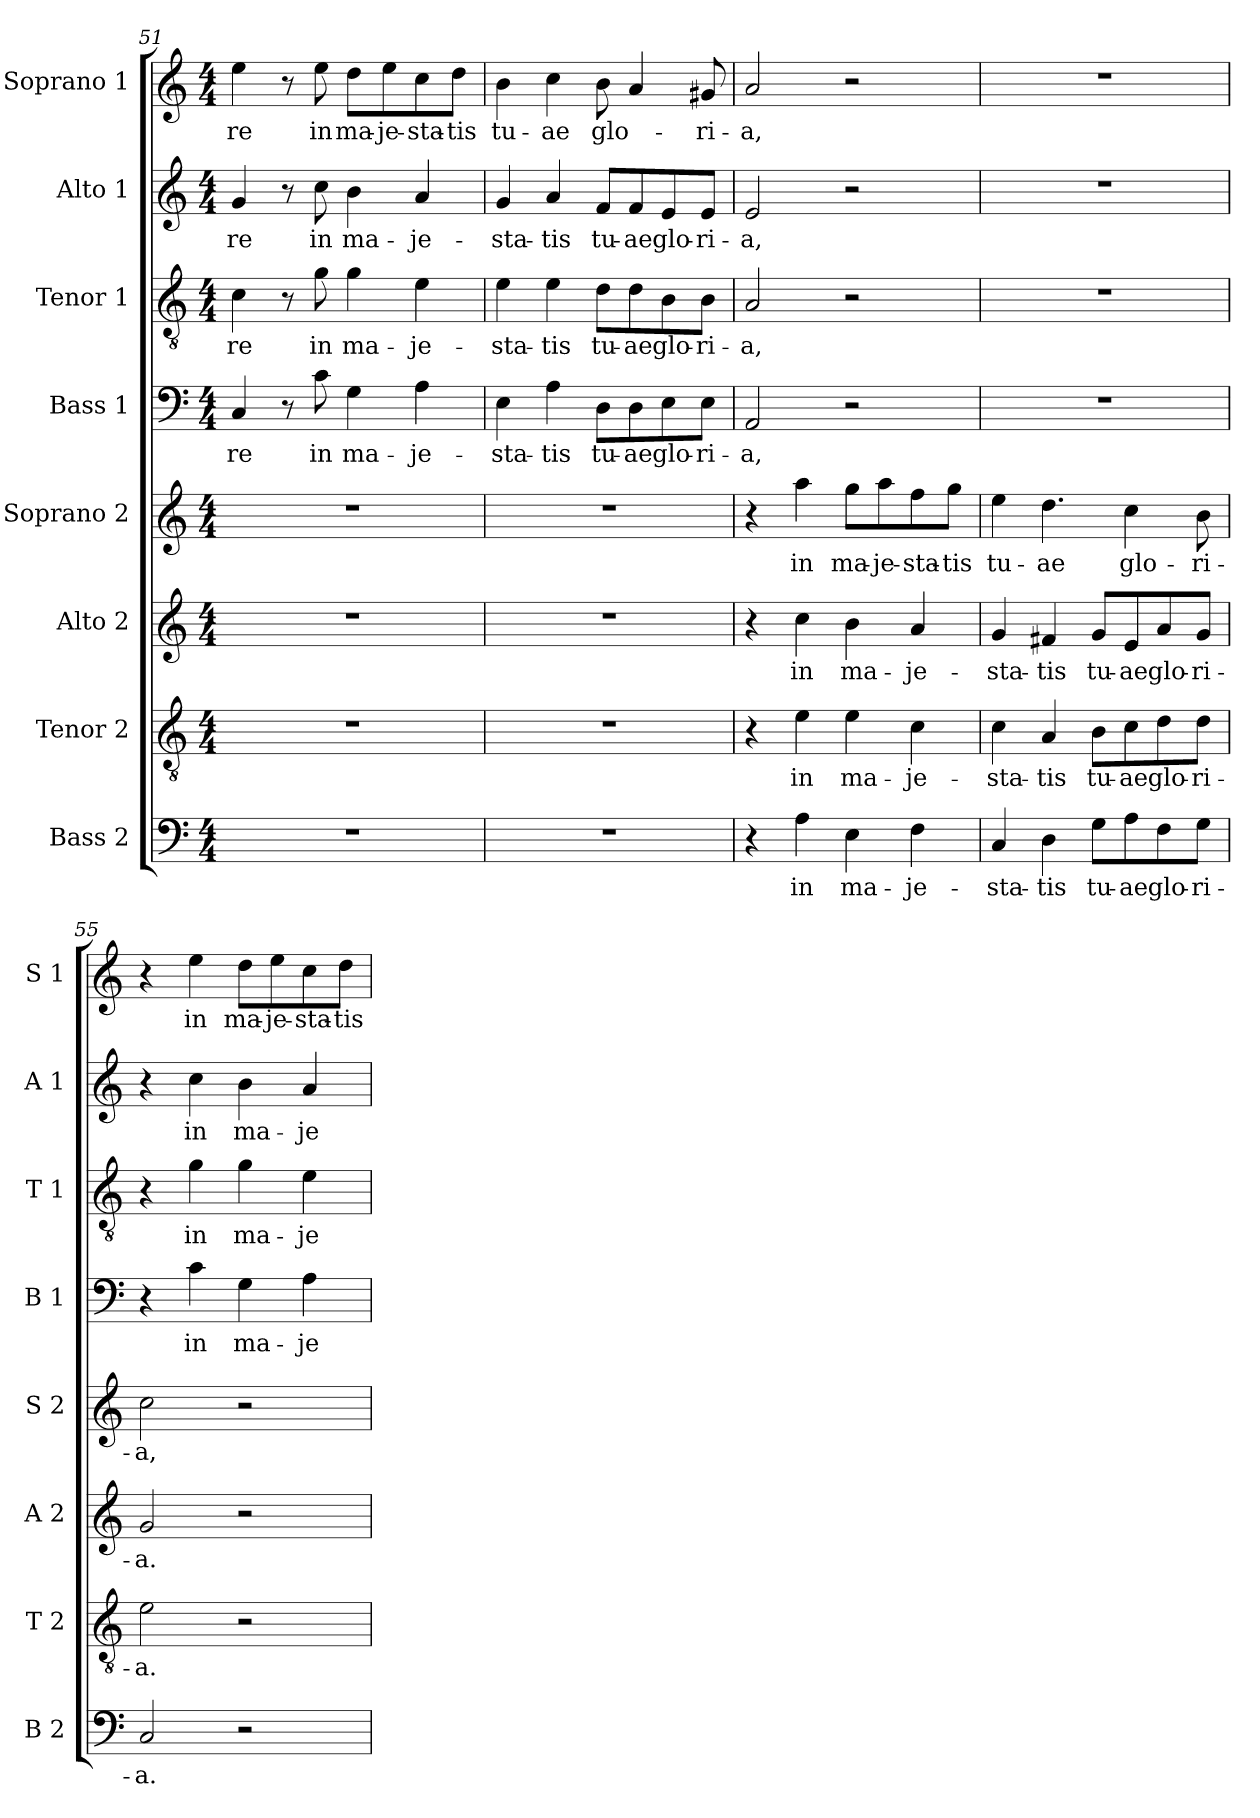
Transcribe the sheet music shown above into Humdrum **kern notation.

**kern	**text	**kern	**text	**kern	**text	**kern	**text	**kern	**text	**kern	**text	**kern	**text	**kern	**text
*part8	*part8	*part7	*part7	*part6	*part6	*part5	*part5	*part4	*part4	*part3	*part3	*part2	*part2	*part1	*part1
*staff8	*staff8	*staff7	*staff7	*staff6	*staff6	*staff5	*staff5	*staff4	*staff4	*staff3	*staff3	*staff2	*staff2	*staff1	*staff1
*I"Bass 2	*	*I"Tenor 2	*	*I"Alto 2	*	*I"Soprano 2	*	*I"Bass 1	*	*I"Tenor 1	*	*I"Alto 1	*	*I"Soprano 1	*
*I'B 2	*	*I'T 2	*	*I'A 2	*	*I'S 2	*	*I'B 1	*	*I'T 1	*	*I'A 1	*	*I'S 1	*
!!LO:PB:g=z
*clefF4	*	*clefGv2	*	*clefG2	*	*clefG2	*	*clefF4	*	*clefGv2	*	*clefG2	*	*clefG2	*
*k[]	*	*k[]	*	*k[]	*	*k[]	*	*k[]	*	*k[]	*	*k[]	*	*k[]	*
*a:	*	*a:	*	*a:	*	*a:	*	*a:	*	*a:	*	*a:	*	*a:	*
*M4/4	*	*M4/4	*	*M4/4	*	*M4/4	*	*M4/4	*	*M4/4	*	*M4/4	*	*M4/4	*
=51	=51	=51	=51	=51	=51	=51	=51	=51	=51	=51	=51	=51	=51	=51	=51
!	!	!	!	!	!	!	!	!	!LO:LY:b	!	!LO:LY:b	!	!LO:LY:b	!	!LO:LY:b
1r	.	1r	.	1r	.	1r	.	4C/	-re	4c\	-re	4g/	-re	4ee\	-re
.	.	.	.	.	.	.	.	8r	.	8r	.	8r	.	8r	.
!	!	!	!	!	!	!	!	!	!LO:LY:b	!	!LO:LY:b	!	!LO:LY:b	!	!LO:LY:b
.	.	.	.	.	.	.	.	8c\	in	8g\	in	8cc\	in	8ee\	in
!	!	!	!	!	!	!	!	!	!LO:LY:b	!	!LO:LY:b	!	!LO:LY:b	!	!LO:LY:b
.	.	.	.	.	.	.	.	4G\	ma-	4g\	ma-	4b\	ma-	8dd\L	ma-
!	!	!	!	!	!	!	!	!	!	!	!	!	!	!	!LO:LY:b
.	.	.	.	.	.	.	.	.	.	.	.	.	.	8ee\	-je-
!	!	!	!	!	!	!	!	!	!LO:LY:b	!	!LO:LY:b	!	!LO:LY:b	!	!LO:LY:b
.	.	.	.	.	.	.	.	4A\	-je-	4e\	-je-	4a/	-je-	8cc\	-sta-
!	!	!	!	!	!	!	!	!	!	!	!	!	!	!	!LO:LY:b
.	.	.	.	.	.	.	.	.	.	.	.	.	.	8dd\J	-tis
=52	=52	=52	=52	=52	=52	=52	=52	=52	=52	=52	=52	=52	=52	=52	=52
!	!	!	!	!	!	!	!	!	!LO:LY:b	!	!LO:LY:b	!	!LO:LY:b	!	!LO:LY:b
1r	.	1r	.	1r	.	1r	.	4E\	-sta-	4e\	-sta-	4g/	-sta-	4b\	tu-
!	!	!	!	!	!	!	!	!	!LO:LY:b	!	!LO:LY:b	!	!LO:LY:b	!	!LO:LY:b
.	.	.	.	.	.	.	.	4A\	-tis	4e\	-tis	4a/	-tis	4cc\	-ae
!	!	!	!	!	!	!	!	!	!LO:LY:b	!	!LO:LY:b	!	!LO:LY:b	!	!LO:LY:b
.	.	.	.	.	.	.	.	8D\L	tu-	8d\L	tu-	8f/L	tu-	8b\	glo-
!	!	!	!	!	!	!	!	!	!LO:LY:b	!	!LO:LY:b	!	!LO:LY:b	!	!
.	.	.	.	.	.	.	.	8D\	-ae	8d\	-ae	8f/	-ae	4a/	.
!	!	!	!	!	!	!	!	!	!LO:LY:b	!	!LO:LY:b	!	!LO:LY:b	!	!
.	.	.	.	.	.	.	.	8E\	glo-	8B\	glo-	8e/	glo-	.	.
!	!	!	!	!	!	!	!	!	!LO:LY:b	!	!LO:LY:b	!	!LO:LY:b	!	!LO:LY:b
.	.	.	.	.	.	.	.	8E\J	-ri-	8B\J	-ri-	8e/J	-ri-	8g#X/	-ri-
=53	=53	=53	=53	=53	=53	=53	=53	=53	=53	=53	=53	=53	=53	=53	=53
!	!	!	!	!	!	!	!	!	!LO:LY:b	!	!LO:LY:b	!	!LO:LY:b	!	!LO:LY:b
4r	.	4r	.	4r	.	4r	.	2AA/	-a,	2A/	-a,	2e/	-a,	2a/	-a,
!	!LO:LY:b	!	!LO:LY:b	!	!LO:LY:b	!	!LO:LY:b	!	!	!	!	!	!	!	!
4A\	in	4e\	in	4cc\	in	4aa\	in	.	.	.	.	.	.	.	.
!	!LO:LY:b	!	!LO:LY:b	!	!LO:LY:b	!	!LO:LY:b	!	!	!	!	!	!	!	!
4E\	ma-	4e\	ma-	4b\	ma-	8gg\L	ma-	2r	.	2r	.	2r	.	2r	.
!	!	!	!	!	!	!	!LO:LY:b	!	!	!	!	!	!	!	!
.	.	.	.	.	.	8aa\	-je-	.	.	.	.	.	.	.	.
!	!LO:LY:b	!	!LO:LY:b	!	!LO:LY:b	!	!LO:LY:b	!	!	!	!	!	!	!	!
4F\	-je-	4c\	-je-	4a/	-je-	8ff\	-sta-	.	.	.	.	.	.	.	.
!	!	!	!	!	!	!	!LO:LY:b	!	!	!	!	!	!	!	!
.	.	.	.	.	.	8gg\J	-tis	.	.	.	.	.	.	.	.
=54	=54	=54	=54	=54	=54	=54	=54	=54	=54	=54	=54	=54	=54	=54	=54
!	!LO:LY:b	!	!LO:LY:b	!	!LO:LY:b	!	!LO:LY:b	!	!	!	!	!	!	!	!
4C/	-sta-	4c\	-sta-	4g/	-sta-	4ee\	tu-	1r	.	1r	.	1r	.	1r	.
!	!LO:LY:b	!	!LO:LY:b	!	!LO:LY:b	!	!LO:LY:b	!	!	!	!	!	!	!	!
4D\	-tis	4A/	-tis	4f#X/	-tis	4.dd\	-ae	.	.	.	.	.	.	.	.
!	!LO:LY:b	!	!LO:LY:b	!	!LO:LY:b	!	!	!	!	!	!	!	!	!	!
8G\L	tu-	8B\L	tu-	8g/L	tu-	.	.	.	.	.	.	.	.	.	.
!	!LO:LY:b	!	!LO:LY:b	!	!LO:LY:b	!	!LO:LY:b	!	!	!	!	!	!	!	!
8A\	-ae	8c\	-ae	8e/	-ae	4cc\	glo-	.	.	.	.	.	.	.	.
!	!LO:LY:b	!	!LO:LY:b	!	!LO:LY:b	!	!	!	!	!	!	!	!	!	!
8F\	glo-	8d\	glo-	8a/	glo-	.	.	.	.	.	.	.	.	.	.
!	!LO:LY:b	!	!LO:LY:b	!	!LO:LY:b	!	!LO:LY:b	!	!	!	!	!	!	!	!
8G\J	-ri-	8d\J	-ri-	8g/J	-ri-	8b\	-ri-	.	.	.	.	.	.	.	.
=55	=55	=55	=55	=55	=55	=55	=55	=55	=55	=55	=55	=55	=55	=55	=55
!	!LO:LY:b	!	!LO:LY:b	!	!LO:LY:b	!	!LO:LY:b	!	!	!	!	!	!	!	!
2C/	-a.	2e\	-a.	2g/	-a.	2cc\	-a,	4r	.	4r	.	4r	.	4r	.
!	!	!	!	!	!	!	!	!	!LO:LY:b	!	!LO:LY:b	!	!LO:LY:b	!	!LO:LY:b
.	.	.	.	.	.	.	.	4c\	in	4g\	in	4cc\	in	4ee\	in
!	!	!	!	!	!	!	!	!	!LO:LY:b	!	!LO:LY:b	!	!LO:LY:b	!	!LO:LY:b
2r	.	2r	.	2r	.	2r	.	4G\	ma-	4g\	ma-	4b\	ma-	8dd\L	ma-
!	!	!	!	!	!	!	!	!	!	!	!	!	!	!	!LO:LY:b
.	.	.	.	.	.	.	.	.	.	.	.	.	.	8ee\	-je-
!	!	!	!	!	!	!	!	!	!LO:LY:b	!	!LO:LY:b	!	!LO:LY:b	!	!LO:LY:b
.	.	.	.	.	.	.	.	4A\	-je-	4e\	-je-	4a/	-je-	8cc\	-sta-
!	!	!	!	!	!	!	!	!	!	!	!	!	!	!	!LO:LY:b
.	.	.	.	.	.	.	.	.	.	.	.	.	.	8dd\J	-tis
=	=	=	=	=	=	=	=	=	=	=	=	=	=	=	=
*-	*-	*-	*-	*-	*-	*-	*-	*-	*-	*-	*-	*-	*-	*-	*-
